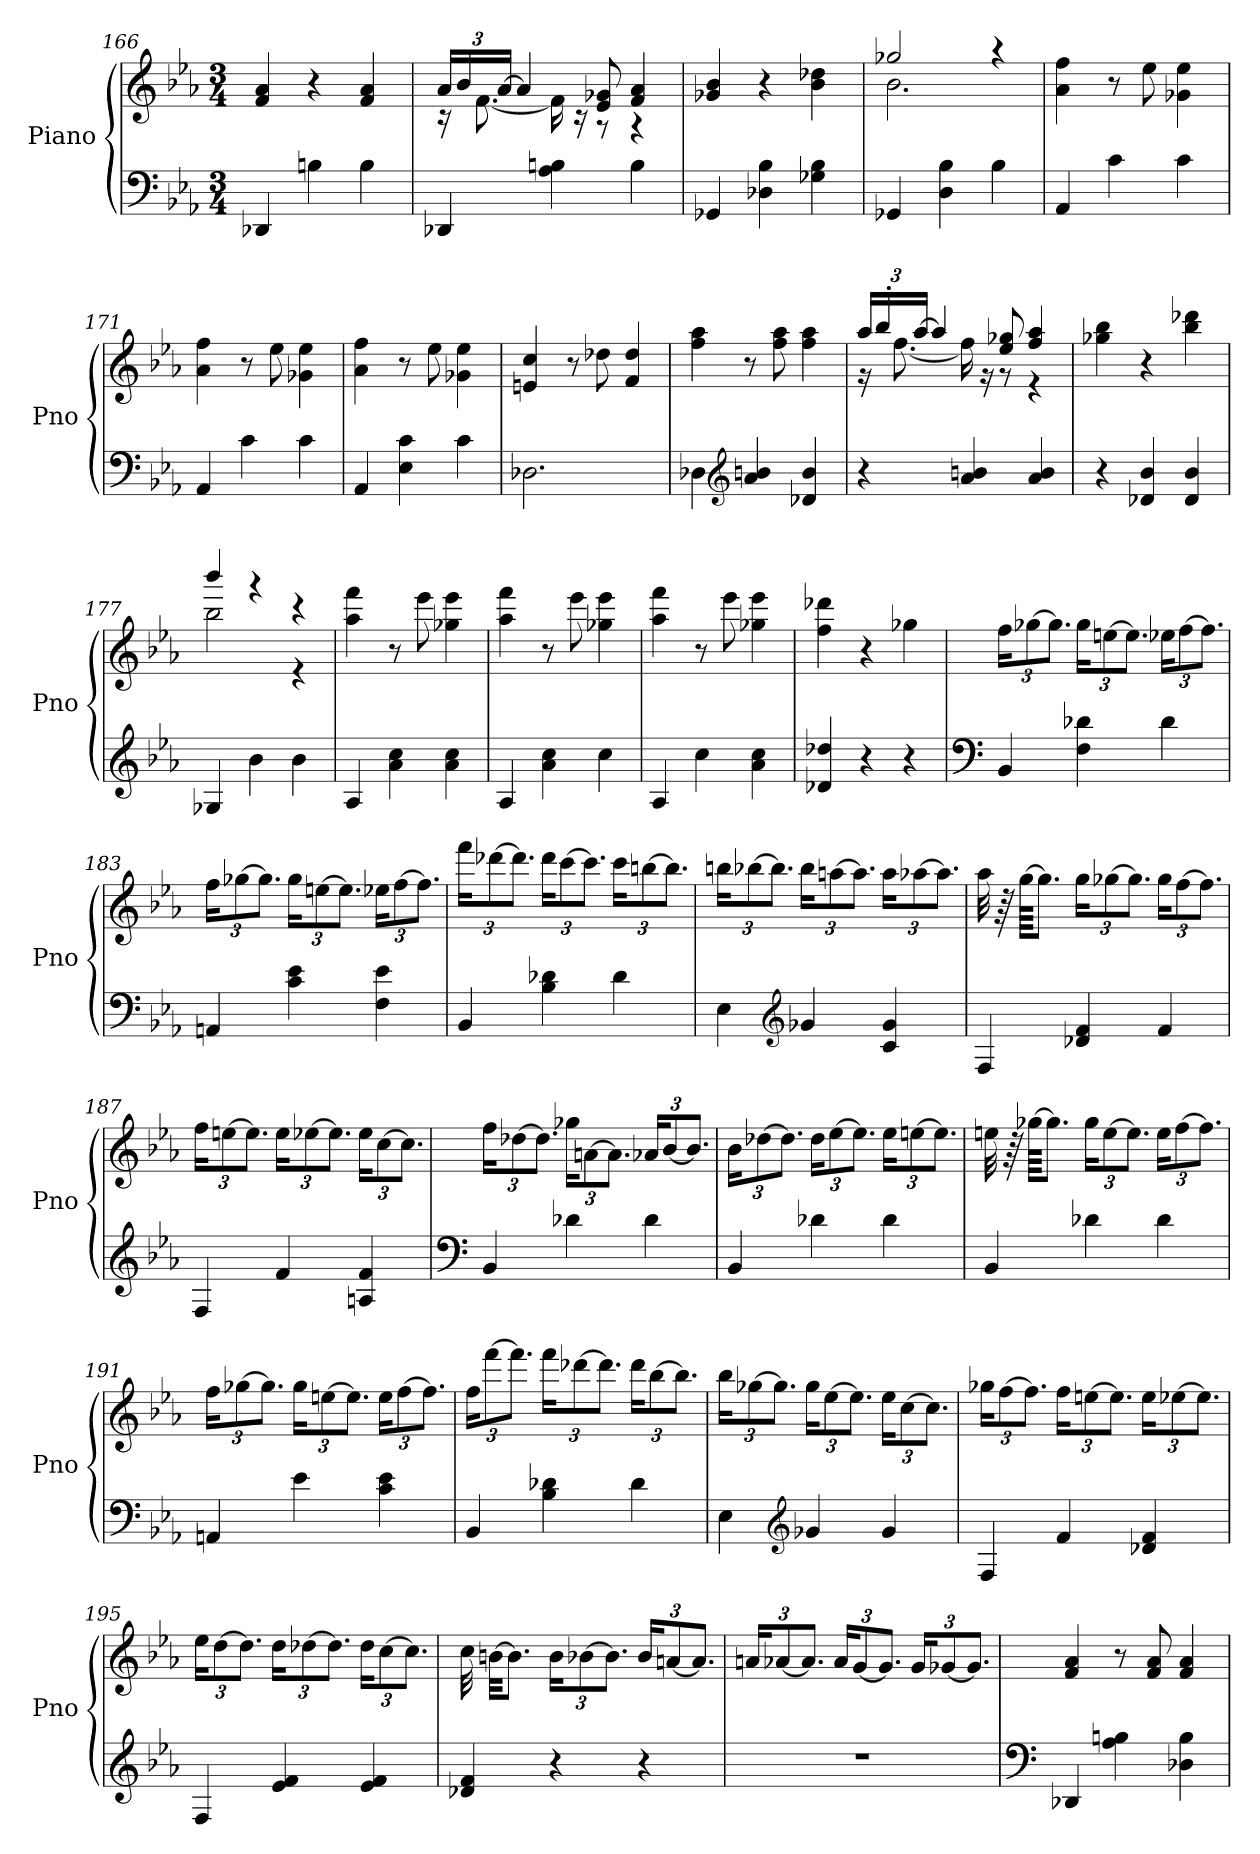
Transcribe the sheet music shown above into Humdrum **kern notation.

**kern	**kern
*part1	*part1
*staff2	*staff1
*I"Piano	*
*I'Pno	*
*clefF4	*clefG2
*k[b-e-a-]	*k[b-e-a-]
*M3/4	*M3/4
*MM186	*MM186
=166	=166
4DD-X/	4f/ 4a-/
4Bn\	4r
4B\	4f/ 4a-/
=167	=167
*	*^
4DD-X/	24a-/LL	16r
.	24b-/	.
.	.	[8.f\
.	[24a-/JJ	.
.	4a-/]	.
4A-\ 4Bn\	.	16f\]
.	.	16r
.	8e-/ 8g-X/	8r
4B\	4f/ 4a-/	4r
*	*v	*v
=168	=168
4GG-X/	4g-X/ 4b-/
4D-X\ 4B-\	4r
4G-X\ 4B-\	4b-\ 4dd-X\
=169	=169
*	*^
4GG-X/	2gg-X/	2.b-\
4D\ 4B-\	.	.
4B-\	4r	.
*	*v	*v
=170	=170
*	*MM183
4AA-/	4a-\ 4ff\
4c\	8r
.	8ee-\
4c\	4g-X\ 4ee-\
=171	=171
4AA-/	4a-\ 4ff\
4c\	8r
.	8ee-\
4c\	4g-X\ 4ee-\
=172	=172
4AA-/	4a-\ 4ff\
4E-\ 4c\	8r
.	8ee-\
4c\	4g-X\ 4ee-\
=173	=173
*	*MM180
2.D-X\	4en/ 4cc/
.	8r
.	8dd-X\
.	4f/ 4dd-/
=174	=174
*	*MM185
4D-X\	4ff\ 4aa-\
*clefG2	*
4a-/ 4bn/	8r
.	8ff\ 8aa-\
4d-X/ 4b/	4ff\ 4aa-\
=175	=175
*	*^
4r	24aa-/LL	16r
.	24bb-'/	.
.	.	[8.ff\
.	[24aa-/JJ	.
.	4aa-/]	.
4a-/ 4bn/	.	16ff\]
.	.	16r
.	8ee-/ 8gg-X/	8r
4a-/ 4b/	4ff/ 4aa-/	4r
*	*v	*v
=176	=176
4r	4gg-X\ 4bb-\
4d-X/ 4b-/	4r
4d-/ 4b-/	4bb-\ 4ddd-X\
=177	=177
*	*^
4G-X/	4bbb-/	2bb-\
4b-\	4r	.
4b-\	4r	4r
*	*v	*v
=178	=178
*	*MM184
4A-/	4aa-\ 4fff\
4a-\ 4cc\	8r
.	8eee-\
4a-\ 4cc\	4gg-X\ 4eee-\
=179	=179
4A-/	4aa-\ 4fff\
4a-\ 4cc\	8r
.	8eee-\
4cc\	4gg-X\ 4eee-\
=180	=180
4A-/	4aa-\ 4fff\
4cc\	8r
.	8eee-\
4a-\ 4cc\	4gg-X\ 4eee-\
=181	=181
*	*MM176
4d-X/ 4dd-X/	4ff\ 4ddd-X\
4r	4r
4r	4gg-X\
=182	=182
*clefF4	*
*	*MM185
4BB-/	24ff\KL
.	[12gg-X\
.	12.gg-\J]
4F\ 4d-X\	24gg-\KL
.	[12een\
.	12.ee\J]
4d-\	24ee-X\KL
.	[12ff\
.	12.ff\J]
=183	=183
4AAn/	24ff\KL
.	[12gg-X\
.	12.gg-\J]
4c\ 4e-\	24gg-\KL
.	[12een\
.	12.ee\J]
4F\ 4e-\	24ee-X\KL
.	[12ff\
.	12.ff\J]
=184	=184
4BB-/	24fff\KL
.	[12ddd-X\
.	12.ddd-\J]
4B-\ 4d-X\	24ddd-\KL
.	[12ccc\
.	12.ccc\J]
4d-\	24ccc\KL
.	[12bbn\
.	12.bb\J]
=185	=185
4E-\	24bbn\KL
.	[12bb-X\
.	12.bb-\J]
*clefG2	*
4g-X/	24bb-\KL
.	[12aan\
.	12.aa\J]
4c/ 4g-/	24aa\KL
.	[12aa-X\
.	12.aa-\J]
=186	=186
4F/	32aa-\
.	64r
.	[64gg\KKKL
.	8.gg\J]
4d-X/ 4f/	24gg\KL
.	[12gg-X\
.	12.gg-\J]
4f/	24gg-\KL
.	[12ff\
.	12.ff\J]
=187	=187
4F/	24ff\KL
.	[12een\
.	12.ee\J]
4f/	24ee\KL
.	[12ee-X\
.	12.ee-\J]
4An/ 4f/	24ee-\KL
.	[12cc\
.	12.cc\J]
=188	=188
*clefF4	*
4BB-/	24ff\KL
.	[12dd-X\
.	12.dd-\J]
4d-X\	24gg-X\KL
.	[12an\
.	12.a\J]
4d-\	24a-X/KL
.	[12b-/
.	12.b-/J]
=189	=189
4BB-/	24b-\KL
.	[12dd-X\
.	12.dd-\J]
4d-X\	24dd-\KL
.	[12ee-\
.	12.ee-\J]
4d-\	24ee-\KL
.	[12een\
.	12.ee\J]
=190	=190
*	*MM184
4BB-/	32een\
.	64r
.	[64gg-X\KKKL
.	8.gg-\J]
4d-X\	24gg-\KL
.	[12ee\
.	12.ee\J]
4d-\	24ee\KL
.	[12ff\
.	12.ff\J]
=191	=191
4AAn/	24ff\KL
.	[12gg-X\
.	12.gg-\J]
4e-\	24gg-\KL
.	[12een\
.	12.ee\J]
4c\ 4e-\	24ee\KL
.	[12ff\
.	12.ff\J]
=192	=192
4BB-/	24ff\KL
.	[12fff\
.	12.fff\J]
4B-\ 4d-X\	24fff\KL
.	[12ddd-X\
.	12.ddd-\J]
4d-\	24ddd-\KL
.	[12bb-\
.	12.bb-\J]
=193	=193
4E-\	24bb-\KL
.	[12gg-X\
.	12.gg-\J]
*clefG2	*
4g-X/	24gg-\KL
.	[12ee-\
.	12.ee-\J]
4g-/	24ee-\KL
.	[12cc\
.	12.cc\J]
=194	=194
4F/	24gg-X\KL
.	[12ff\
.	12.ff\J]
4f/	24ff\KL
.	[12een\
.	12.ee\J]
4d-X/ 4f/	24ee\KL
.	[12ee-X\
.	12.ee-\J]
=195	=195
4F/	24ee-\KL
.	[12dd\
.	12.dd\J]
4e-/ 4f/	24dd\KL
.	[12dd-X\
.	12.dd-\J]
4e-/ 4f/	24dd-\KL
.	[12cc\
.	12.cc\J]
=196	=196
4d-X/ 4f/	32cc\
.	[32bn\KKL
.	8.b\J]
4r	24b\KL
.	[12b-X\
.	12.b-\J]
4r	24b-/KL
.	[12an/
.	12.a/J]
=197	=197
2.r	24an/KL
.	[12a-X/
.	12.a-/J]
.	24a-/KL
.	[12g/
.	12.g/J]
.	24g/KL
.	[12g-X/
.	12.g-/J]
=198	=198
*clefF4	*
*	*MM185
4DD-X/	4f/ 4a-/
4A-\ 4Bn\	8r
.	8f/ 8a-/
4D-X\ 4B\	4f/ 4a-/
=	=
*-	*-
